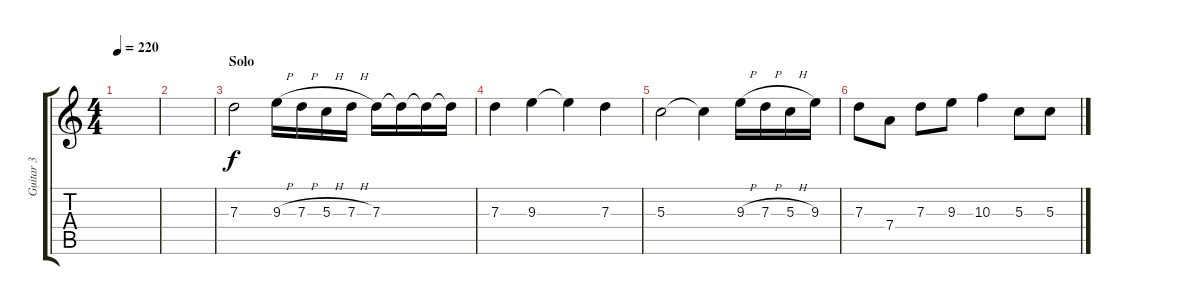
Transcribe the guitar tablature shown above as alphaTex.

\track ("Guitar 3" "Guitar 3") {instrument distortionguitar}
\staff {score tabs}
\tuning (E4 B3 G3 D3 A2 E2) {hide}
\ts (4 4)
\tempo 220
\clef g2
\ks c
|
|
\section ("" "Solo ")
7.3.2 9.3{h}.16 7.3{h}.16 5.3{h}.16 7.3{h}.16 7.3.16 7.3{t}.16 7.3{t}.16 7.3{t}.16 |
7.3.4 9.3.4 9.3{t}.4 7.3.4 |
5.3.2 5.3{t}.4 9.3{h}.16 7.3{h}.16 5.3{h}.16 9.3.16 |
7.3.8 7.4.8 7.3.8 9.3.8 10.3.4 5.3.8 5.3.8
